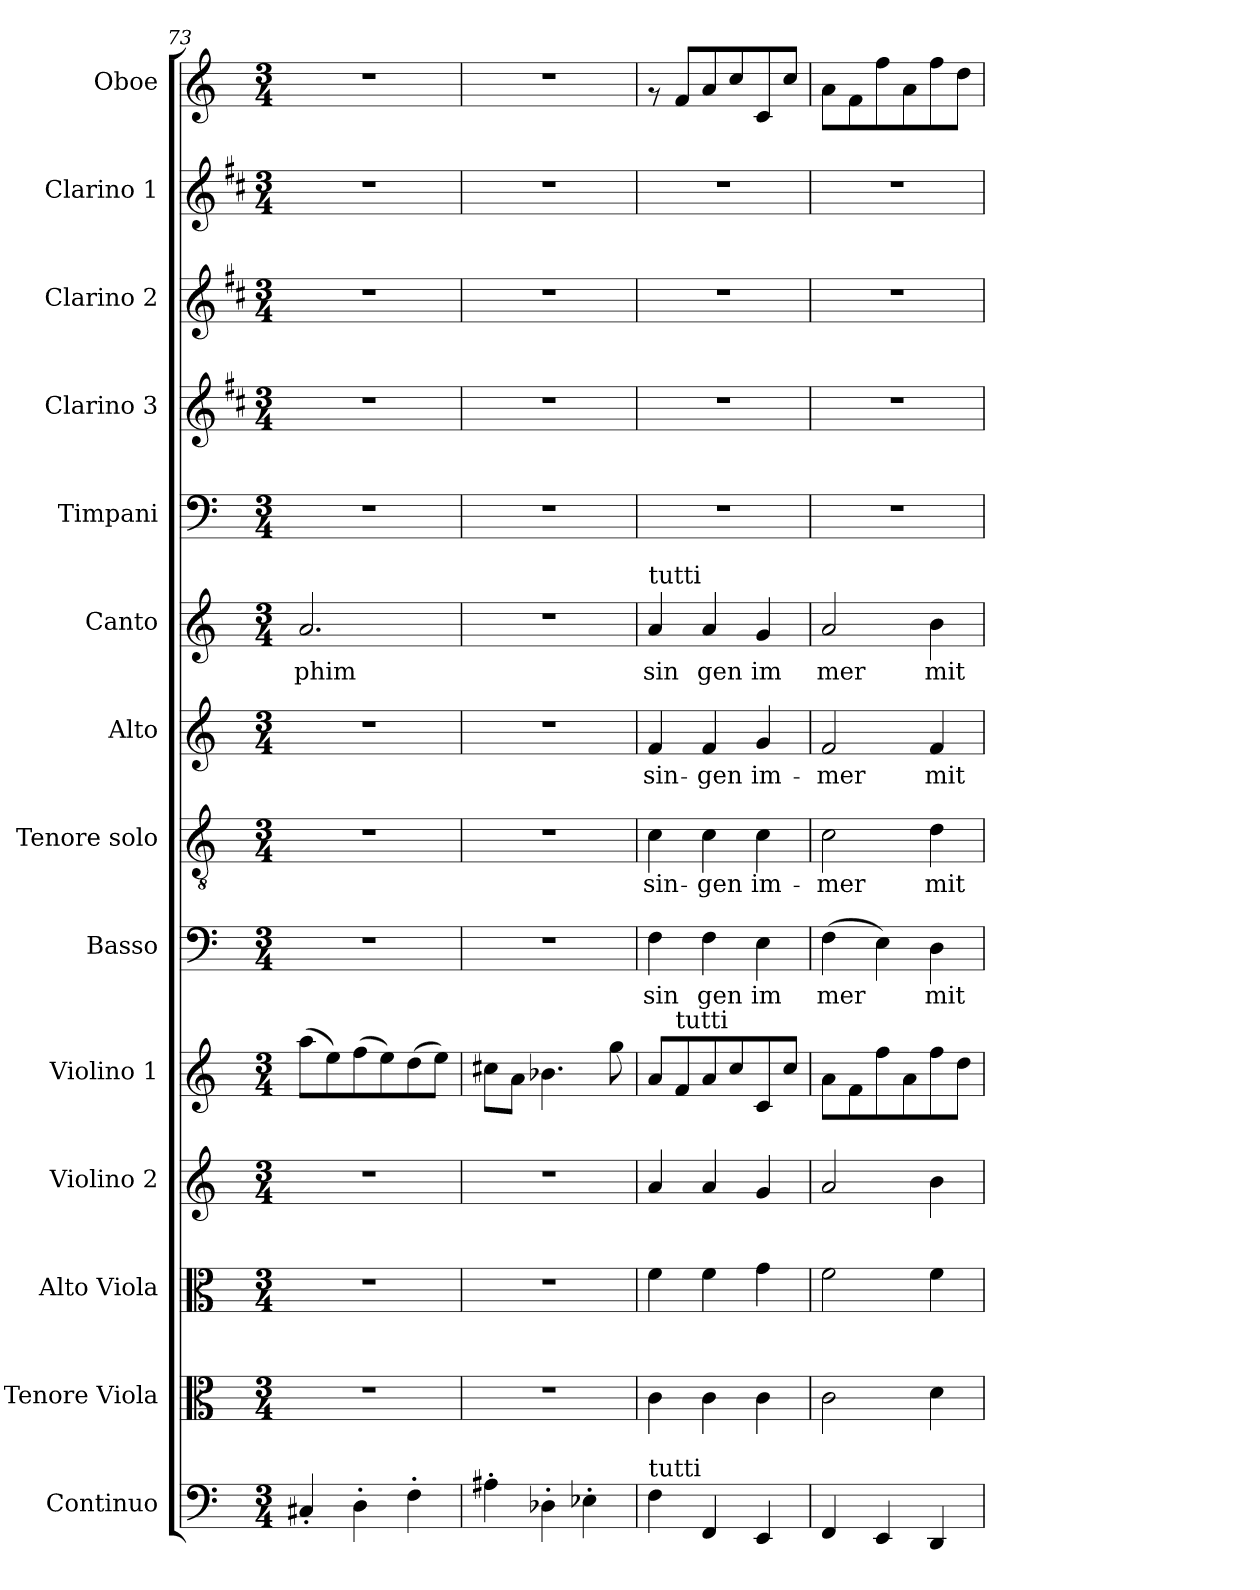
**kern	**kern	**kern	**kern	**kern	**kern	**text	**kern	**text	**kern	**text	**kern	**text	**kern	**kern	**kern	**kern	**kern
*part14	*part13	*part12	*part11	*part10	*part9	*part9	*part8	*part8	*part7	*part7	*part6	*part6	*part5	*part4	*part3	*part2	*part1
*staff14	*staff13	*staff12	*staff11	*staff10	*staff9	*staff9	*staff8	*staff8	*staff7	*staff7	*staff6	*staff6	*staff5	*staff4	*staff3	*staff2	*staff1
*I"Continuo	*I"Tenore Viola	*I"Alto Viola	*I"Violino 2	*I"Violino 1	*I"Basso	*	*I"Tenore solo	*	*I"Alto	*	*I"Canto	*	*I"Timpani	*I"Clarino 3	*I"Clarino 2	*I"Clarino 1	*I"Oboe
*I'Continuo	*I'Tenore Viola	*I'Alto Viola	*I'Violino 2	*I'Violino 1	*I'Basso	*	*I'Tenore	*	*I'Alto	*	*I'Canto	*	*I'Timpani	*I'Clarino 3	*I'Clarino 2	*I'Clarino 1	*I'Oboe
*clefF4	*clefC3	*clefC3	*clefG2	*clefG2	*clefF4	*	*clefGv2	*	*clefG2	*	*clefG2	*	*clefF4	*clefG2	*clefG2	*clefG2	*clefG2
*	*	*	*	*	*	*	*	*	*	*	*	*	*	*ITrd1c2	*ITrd1c2	*ITrd1c2	*
*k[]	*k[]	*k[]	*k[]	*k[]	*k[]	*	*k[]	*	*k[]	*	*k[]	*	*k[]	*k[]	*k[]	*k[]	*k[]
*C:	*C:	*C:	*C:	*C:	*C:	*	*C:	*	*C:	*	*C:	*	*C:	*C:	*C:	*C:	*C:
*M3/4	*M3/4	*M3/4	*M3/4	*M3/4	*M3/4	*	*M3/4	*	*M3/4	*	*M3/4	*	*M3/4	*M3/4	*M3/4	*M3/4	*M3/4
=73	=73	=73	=73	=73	=73	=73	=73	=73	=73	=73	=73	=73	=73	=73	=73	=73	=73
!	!	!	!	!	!	!	!	!	!	!	!	!LO:LY:b:cj	!	!	!	!	!
4C#X'</	2.r	2.r	2.r	(>8aa\L	2.r	.	2.r	.	2.r	.	2.a/	phim	2.r	2.r	2.r	2.r	2.r
.	.	.	.	8ee\)	.	.	.	.	.	.	.	.	.	.	.	.	.
4D'>\	.	.	.	(>8ff\	.	.	.	.	.	.	.	.	.	.	.	.	.
.	.	.	.	8ee\)	.	.	.	.	.	.	.	.	.	.	.	.	.
4F'>\	.	.	.	(>8dd\	.	.	.	.	.	.	.	.	.	.	.	.	.
.	.	.	.	8ee\J)	.	.	.	.	.	.	.	.	.	.	.	.	.
=74	=74	=74	=74	=74	=74	=74	=74	=74	=74	=74	=74	=74	=74	=74	=74	=74	=74
4A#'>\	2.r	2.r	2.r	8cc#X\L	2.r	.	2.r	.	2.r	.	2.r	.	2.r	2.r	2.r	2.r	2.r
.	.	.	.	8a\J	.	.	.	.	.	.	.	.	.	.	.	.	.
4D-'>\	.	.	.	4.b-X\	.	.	.	.	.	.	.	.	.	.	.	.	.
4E-'>\	.	.	.	.	.	.	.	.	.	.	.	.	.	.	.	.	.
.	.	.	.	8gg\	.	.	.	.	.	.	.	.	.	.	.	.	.
=75	=75	=75	=75	=75	=75	=75	=75	=75	=75	=75	=75	=75	=75	=75	=75	=75	=75
!	!	!	!	!	!	!	!	!	!	!	!LO:TX:a:t=tutti	!	!	!	!	!	!
!LO:TX:a:t=tutti	!	!	!	!	!	!	!	!	!	!	!	!	!	!	!	!	!
!	!	!	!	!	!	!LO:LY:b:cj	!	!LO:LY:b	!	!LO:LY:b:cj	!	!LO:LY:b:cj	!	!	!	!	!
4F\	4c\	4f\	4a/	8a/L	4F\	sin	4c\	sin-	4f/	sin-	4a/	sin	2.r	2.r	2.r	2.r	8rf
!	!	!	!	!LO:TX:a:t=tutti	!	!	!	!	!	!	!	!	!	!	!	!	!
.	.	.	.	8f/	.	.	.	.	.	.	.	.	.	.	.	.	8f/L
!	!	!	!	!	!	!LO:LY:b:cj	!	!LO:LY:b	!	!LO:LY:b:cj	!	!LO:LY:b:cj	!	!	!	!	!
4FF/	4c\	4f\	4a/	8a/	4F\	gen	4c\	-gen	4f/	-gen	4a/	gen	.	.	.	.	8a/
.	.	.	.	8cc/	.	.	.	.	.	.	.	.	.	.	.	.	8cc/
!	!	!	!	!	!	!LO:LY:b:cj	!	!LO:LY:b	!	!LO:LY:b:cj	!	!LO:LY:b:cj	!	!	!	!	!
4EE/	4c\	4g\	4g/	8c/	4E\	im	4c\	im-	4g/	im-	4g/	im	.	.	.	.	8c/
.	.	.	.	8cc/J	.	.	.	.	.	.	.	.	.	.	.	.	8cc/J
=76	=76	=76	=76	=76	=76	=76	=76	=76	=76	=76	=76	=76	=76	=76	=76	=76	=76
!	!	!	!	!	!	!LO:LY:b:cj	!	!LO:LY:b	!	!LO:LY:b:cj	!	!LO:LY:b:cj	!	!	!	!	!
4FF/	2c\	2f\	2a/	8a\L	(>4F\	mer	2c\	-mer	2f/	-mer	2a/	mer	2.r	2.r	2.r	2.r	8a\L
.	.	.	.	8f\	.	.	.	.	.	.	.	.	.	.	.	.	8f\
!	!	!	!	!	!	!LO:LY:b:cj	!	!	!	!	!	!	!	!	!	!	!
4EE/	.	.	.	8ff\	4E\)	.	.	.	.	.	.	.	.	.	.	.	8ff\
.	.	.	.	8a\	.	.	.	.	.	.	.	.	.	.	.	.	8a\
!	!	!	!	!	!	!LO:LY:b:cj	!	!LO:LY:b	!	!LO:LY:b:cj	!	!LO:LY:b:cj	!	!	!	!	!
4DD/	4d\	4f\	4b\	8ff\	4D\	mit	4d\	mit	4f/	mit	4b\	mit	.	.	.	.	8ff\
.	.	.	.	8dd\J	.	.	.	.	.	.	.	.	.	.	.	.	8dd\J
=	=	=	=	=	=	=	=	=	=	=	=	=	=	=	=	=	=
*-	*-	*-	*-	*-	*-	*-	*-	*-	*-	*-	*-	*-	*-	*-	*-	*-	*-
